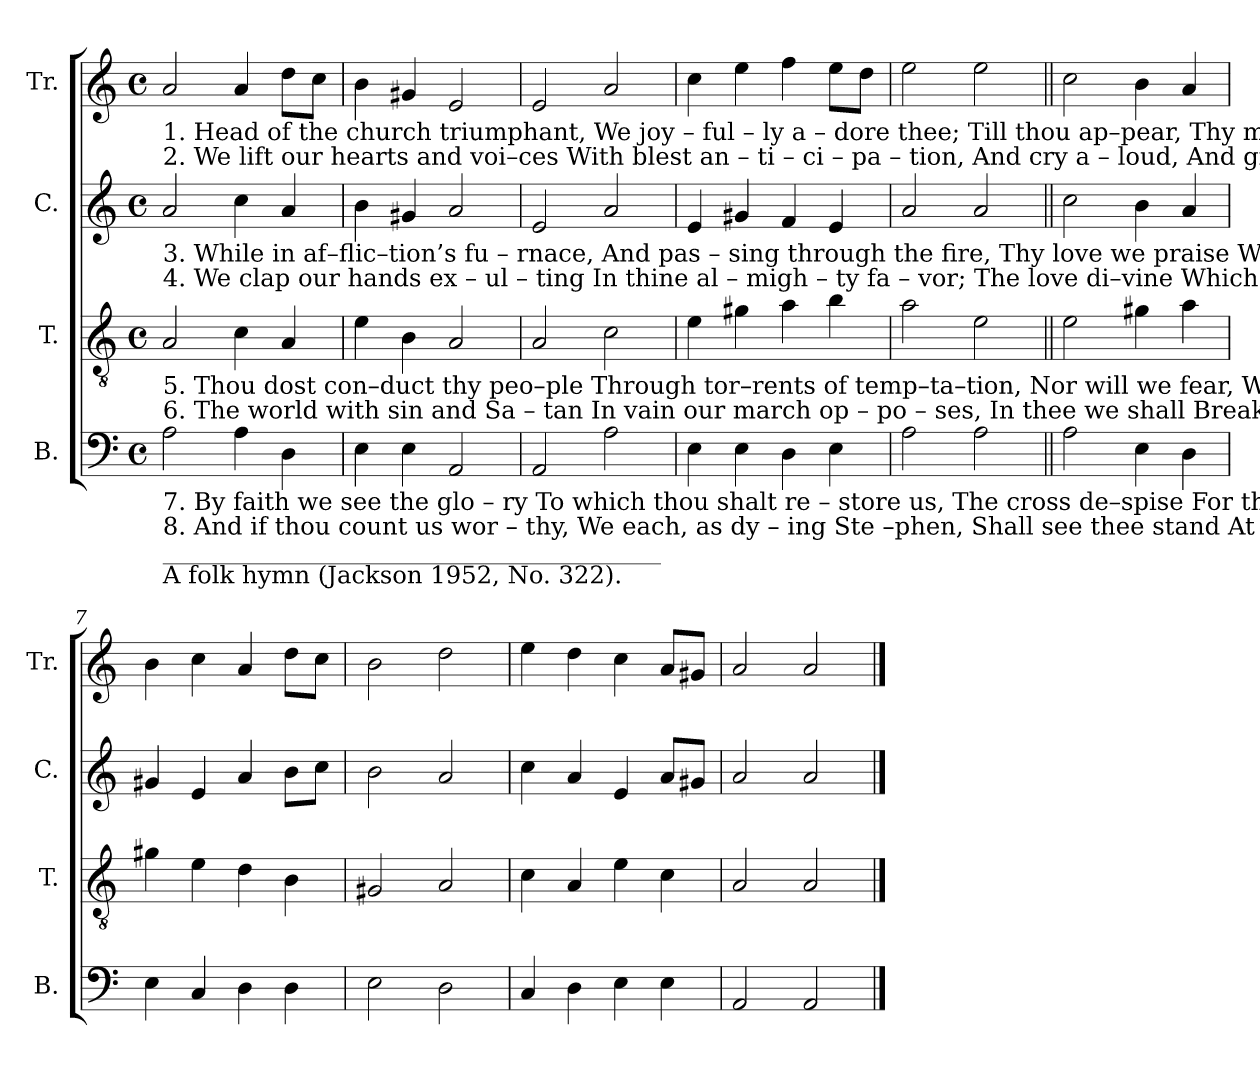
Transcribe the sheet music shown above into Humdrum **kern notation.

**kern	**kern	**kern	**kern
*part4	*part3	*part2	*part1
*staff4	*staff3	*staff2	*staff1
*I"B.	*I"T.	*I"C.	*I"Tr.
*I'B.	*I'T.	*I'C.	*I'Tr.
*clefF4	*clefGv2	*clefG2	*clefG2
*k[]	*k[]	*k[]	*k[]
*M4/4	*M4/4	*M4/4	*M4/4
*met(c)	*met(c)	*met(c)	*met(c)
*MM150	*MM150	*MM150	*MM150
=1	=1	=1	=1
!	!	!	!LO:TX:b:t=1. Head  of  the  church  triumphant,   We   joy – ful – ly    a   –   dore   thee;    Till   thou  ap–pear,  Thy members here  Shall  sing  like  those  in   glo – ry.
!	!	!	!LO:TX:b:t=2. We  lift    our   hearts   and voi–ces    With  blest  an –  ti  –  ci  –  pa – tion,    And  cry    a  – loud,   And  give  to   God    The   praise  of    our   sal–va–tion.
!	!	!LO:TX:b:t=3. While  in  af–flic–tion’s  fu – rnace,  And  pas – sing  through   the    fire,     Thy  love we praise  Which knows our days,  And  ev – er  brings us nigher.	!
!	!	!LO:TX:b:t=4. We  clap  our  hands  ex – ul – ting   In  thine  al – migh  –  ty      fa – vor;     The  love  di–vine  Which made us thine  Shall  keep  us  thine  for  ev – er.	!
!	!LO:TX:b:t=5. Thou  dost  con–duct  thy  peo–ple  Through tor–rents of  temp–ta–tion,  Nor   will  we  fear,  While  thou  art near,  The  fire  of  tri – bu    –    la  –  tion.	!	!
!	!LO:TX:b:t=6. The  world  with  sin  and  Sa – tan  In  vain  our  march    op  – po  – ses,    In  thee we shall   Break through them all  And  sing  the  song  of   Mo – ses.	!	!
!LO:TX:b:t=7. By  faith  we     see    the  glo  –  ry     To  which  thou  shalt  re – store us,     The  cross  de–spise   For that high prize  Which  thou  hast  set  be–fore  us.	!	!	!
!LO:TX:b:t=8. And  if   thou   count   us  wor – thy,  We  each,   as   dy  –  ing   Ste –phen,   Shall see thee stand  At God’s right-hand  To    take   us     up    to     hea – ven.	!	!	!
!LO:TX:b:t=_________________________________________	!	!	!
!LO:TX:b:t=A folk hymn (Jackson 1952, No. 322).	!	!	!
2A!\	2A!/	2a!/	2a!/
4A!\	4c!\	4cc!\	4a!/
4D!\	4A!/	4a!/	8dd!\L
.	.	.	8cc!\J
=2	=2	=2	=2
4E!\	4e!\	4b!\	4b!\
4E!\	4B!\	4g#X!/	4g#X!/
2AA!/	2A!/	2a!/	2e!/
=3	=3	=3	=3
2AA!/	2A!/	2e!/	2e!/
2A!\	2c!\	2a!/	2a!/
=4	=4	=4	=4
4E!\	4e!\	4e!/	4cc!\
4E!\	4g#X!\	4g#X!/	4ee!\
4D!\	4a!\	4f!/	4ff!\
4E!\	4b!\	4e!/	8ee!\L
.	.	.	8dd!\J
=5	=5	=5	=5
2A!\	2a!\	2a!/	2ee!\
2A!\	2e!\	2a!/	2ee!\
=6||	=6||	=6||	=6||
2A!\	2e!\	2cc!\	2cc!\
4E!\	4g#X!\	4b!\	4b!\
4D!\	4a!\	4a!/	4a!/
=7	=7	=7	=7
4E!\	4g#X!\	4g#X!/	4b!\
4C!/	4e!\	4e!/	4cc!\
4D!\	4d!\	4a!/	4a!/
4D!\	4B!\	8b!\L	8dd!\L
.	.	8cc!\J	8cc!\J
=8	=8	=8	=8
2E!\	2G#X!/	2b!\	2b!\
2D!\	2A!/	2a!/	2dd!\
=9	=9	=9	=9
4C!/	4c!\	4cc!\	4ee!\
4D!\	4A!/	4a!/	4dd!\
4E!\	4e!\	4e!/	4cc!\
4E!\	4c!\	8a!/L	8a!/L
.	.	8g#X!/J	8g#X!/J
=10	=10	=10	=10
2AA!/	2A!/	2a!/	2a!/
2AA!/	2A!/	2a!/	2a!/
==	==	==	==
*-	*-	*-	*-
